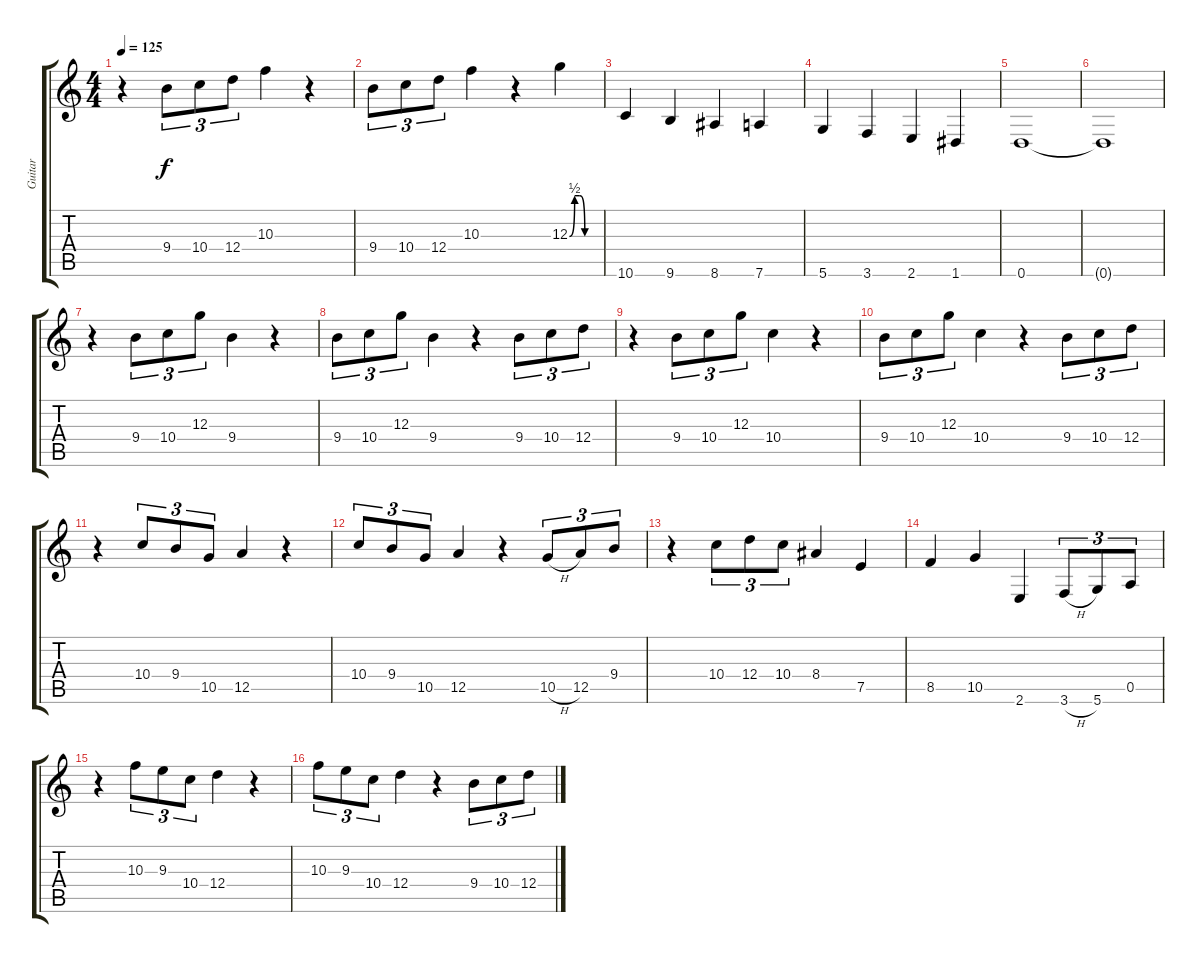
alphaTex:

\track ("Guitar" "Guitar") {instrument distortionguitar}
\staff {score tabs}
\tuning (E4 B3 G3 D3 A2 D2) {hide}
\ts (4 4)
\tempo 125
\clef g2
\ks c
r.4{dy f} 9.4.8{tu (3 2)} 10.4.8{tu (3 2)} 12.4.8{tu (3 2)} 10.3.4 r.4 |
9.4.8{tu (3 2)} 10.4.8{tu (3 2)} 12.4.8{tu (3 2)} 10.3.4 r.4 12.3{be (custom 0 0 10 2 20 2 30 0 60 0)}.4 |
10.6.4 9.6.4 8.6.4 7.6.4 |
5.6.4 3.6.4 2.6.4 1.6.4 |
0.6.1 |
0.6{t}.1 |
r.4 9.4.8{tu (3 2)} 10.4.8{tu (3 2)} 12.3.8{tu (3 2)} 9.4.4 r.4 |
9.4.8{tu (3 2)} 10.4.8{tu (3 2)} 12.3.8{tu (3 2)} 9.4.4 r.4 9.4.8{tu (3 2)} 10.4.8{tu (3 2)} 12.4.8{tu (3 2)} |
r.4 9.4.8{tu (3 2)} 10.4.8{tu (3 2)} 12.3.8{tu (3 2)} 10.4.4 r.4 |
9.4.8{tu (3 2)} 10.4.8{tu (3 2)} 12.3.8{tu (3 2)} 10.4.4 r.4 9.4.8{tu (3 2)} 10.4.8{tu (3 2)} 12.4.8{tu (3 2)} |
r.4 10.4.8{tu (3 2)} 9.4.8{tu (3 2)} 10.5.8{tu (3 2)} 12.5.4 r.4 |
10.4.8{tu (3 2)} 9.4.8{tu (3 2)} 10.5.8{tu (3 2)} 12.5.4 r.4 10.5{h}.8{tu (3 2)} 12.5.8{tu (3 2)} 9.4.8{tu (3 2)} |
r.4 10.4.8{tu (3 2)} 12.4.8{tu (3 2)} 10.4.8{tu (3 2)} 8.4.4 7.5.4 |
8.5.4 10.5.4 2.6.4 3.6{h}.8{tu (3 2)} 5.6.8{tu (3 2)} 0.5.8{tu (3 2)} |
r.4 10.3.8{tu (3 2)} 9.3.8{tu (3 2)} 10.4.8{tu (3 2)} 12.4.4 r.4 |
10.3.8{tu (3 2)} 9.3.8{tu (3 2)} 10.4.8{tu (3 2)} 12.4.4 r.4 9.4.8{tu (3 2)} 10.4.8{tu (3 2)} 12.4.8{tu (3 2)}
